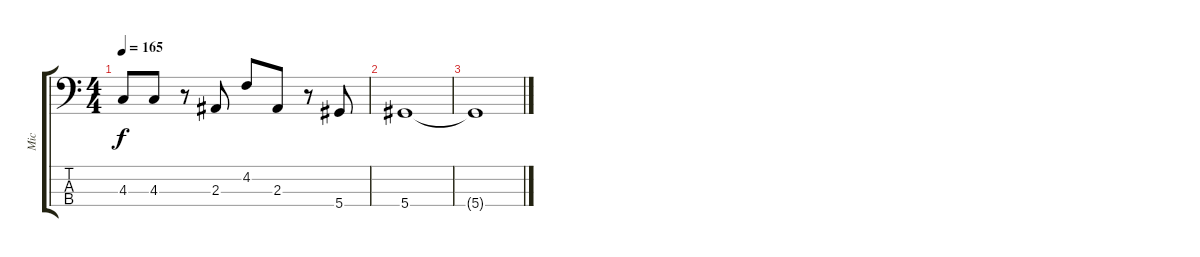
\track ("Mic" "Mic") {instrument electricbassfinger}
\staff {score tabs}
\tuning (Gb2 Db2 Ab1 Eb1) {hide}
\ts (4 4)
\tempo 165
\clef f4
\ks c
4.3.8{dy f} 4.3.8 r.8 2.3.8 4.2.8 2.3.8 r.8 5.4.8 |
5.4.1 |
5.4{t}.1
